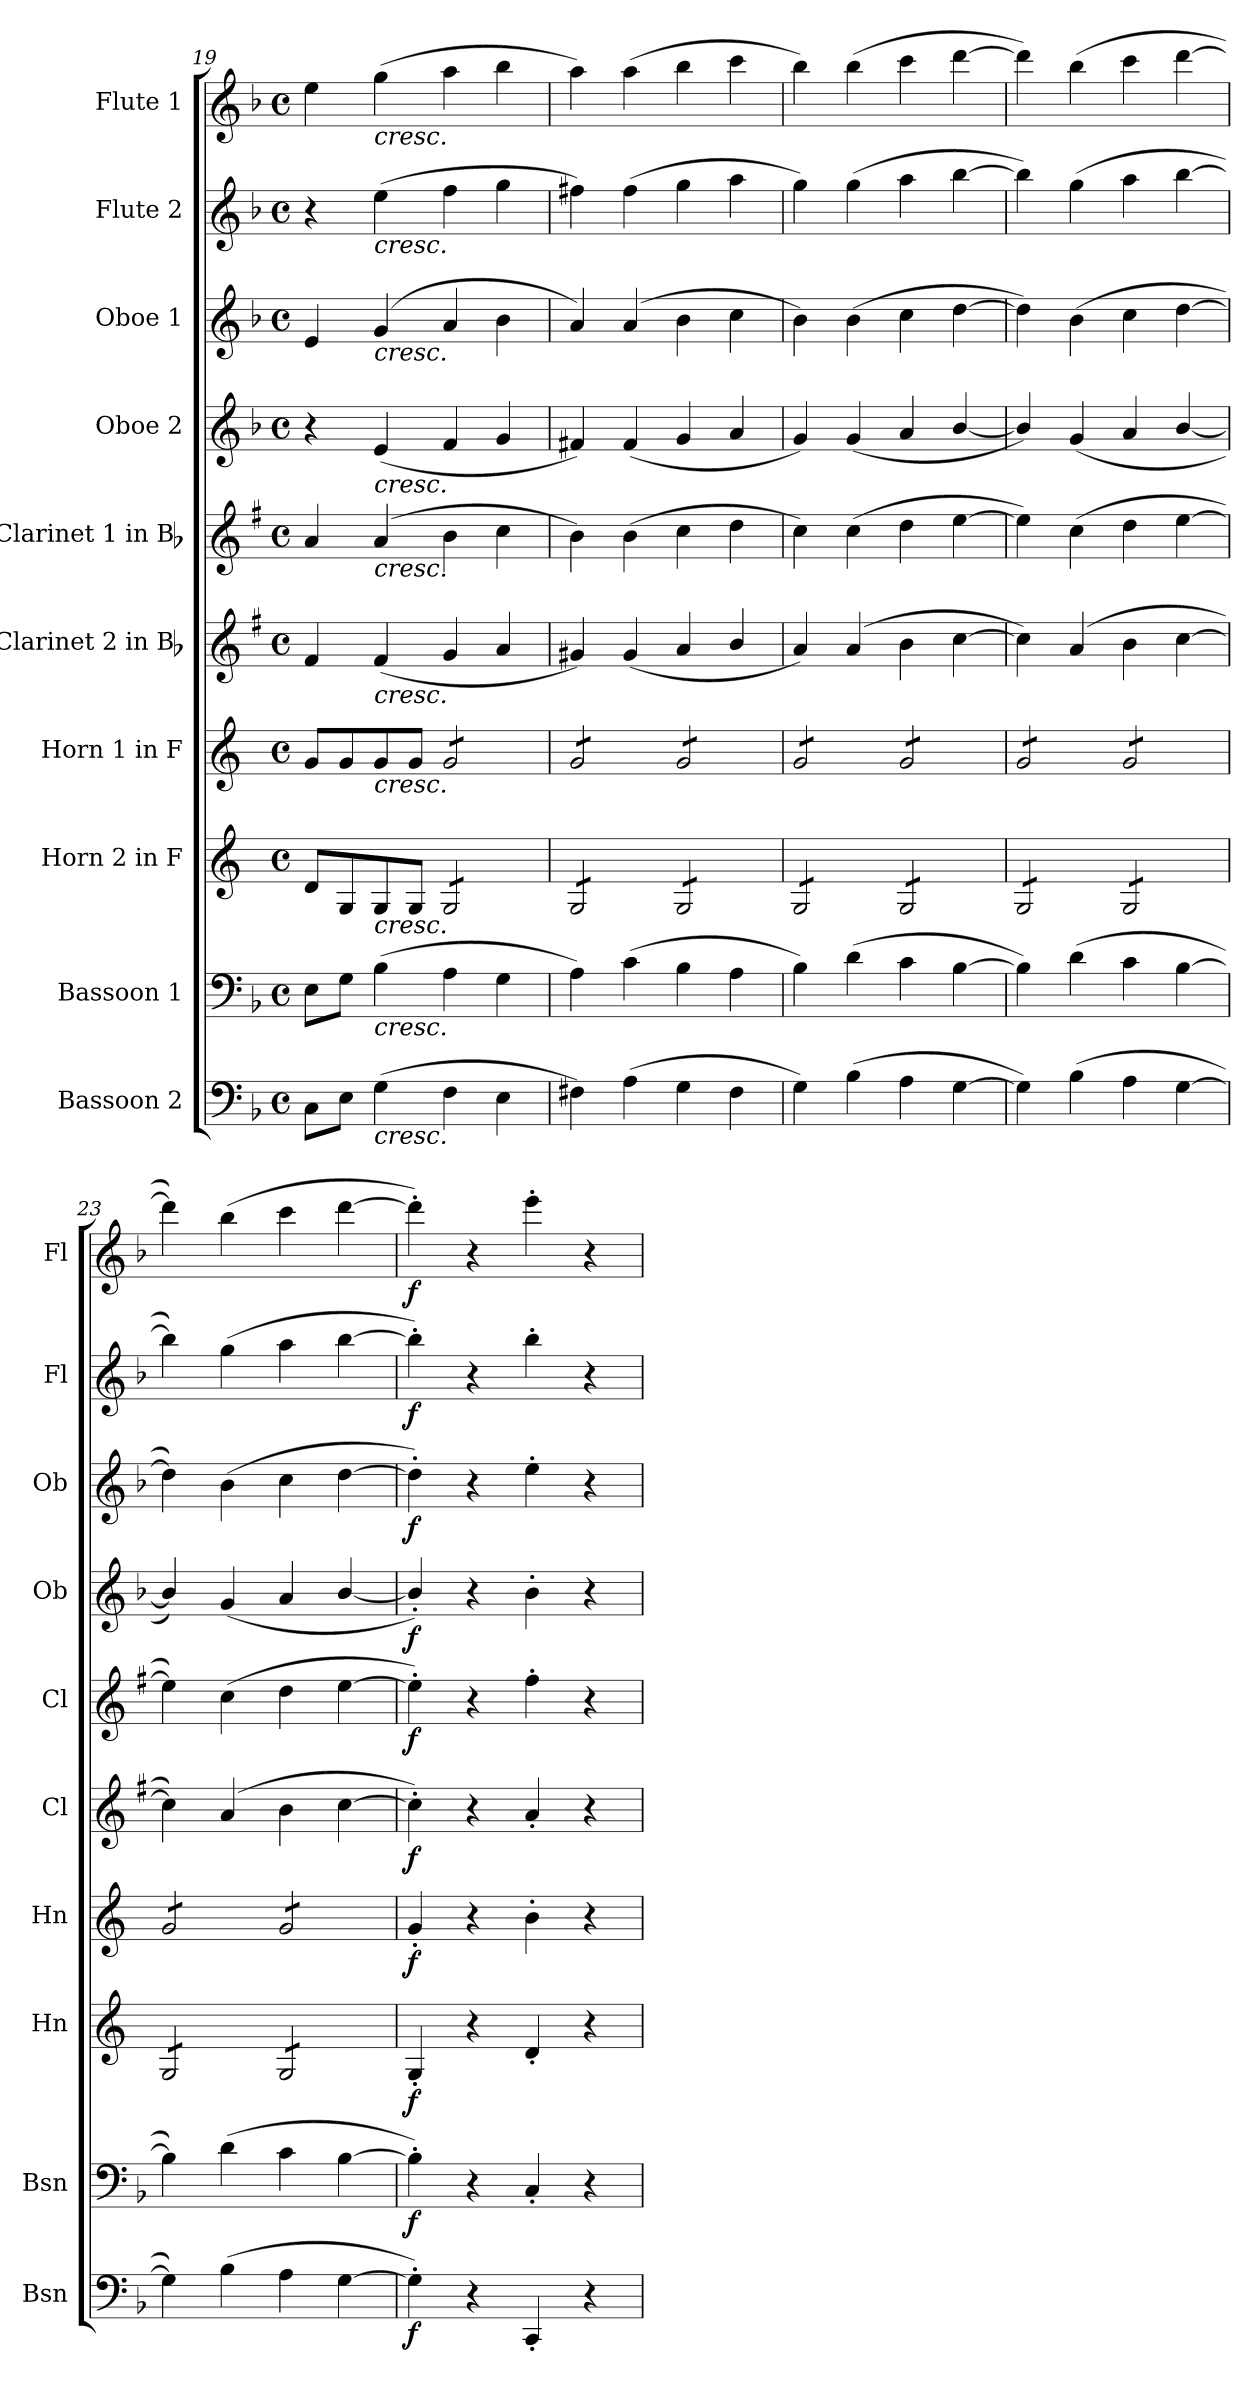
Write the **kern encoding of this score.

**kern	**dynam	**kern	**dynam	**kern	**dynam	**kern	**dynam	**kern	**dynam	**kern	**dynam	**kern	**dynam	**kern	**dynam	**kern	**dynam	**kern	**dynam
*part10	*part10	*part9	*part9	*part8	*part8	*part7	*part7	*part6	*part6	*part5	*part5	*part4	*part4	*part3	*part3	*part2	*part2	*part1	*part1
*staff10	*staff10	*staff9	*staff9	*staff8	*staff8	*staff7	*staff7	*staff6	*staff6	*staff5	*staff5	*staff4	*staff4	*staff3	*staff3	*staff2	*staff2	*staff1	*staff1
*I"Bassoon 2	*	*I"Bassoon 1	*	*I"Horn 2 in F	*	*I"Horn 1 in F	*	*I"Clarinet 2 in Bb	*	*I"Clarinet 1 in Bb	*	*I"Oboe 2	*	*I"Oboe 1	*	*I"Flute 2	*	*I"Flute 1	*
*I'Bsn	*	*I'Bsn	*	*I'Hn	*	*I'Hn	*	*I'Cl	*	*I'Cl	*	*I'Ob	*	*I'Ob	*	*I'Fl	*	*I'Fl	*
!!LO:PB:g=z
*clefF4	*	*clefF4	*	*clefG2	*	*clefG2	*	*clefG2	*	*clefG2	*	*clefG2	*	*clefG2	*	*clefG2	*	*clefG2	*
*	*	*	*	*ITrd4c7	*	*ITrd4c7	*	*ITrd1c2	*	*ITrd1c2	*	*	*	*	*	*	*	*	*
*k[b-]	*	*k[b-]	*	*k[b-]	*	*k[b-]	*	*k[b-]	*	*k[b-]	*	*k[b-]	*	*k[b-]	*	*k[b-]	*	*k[b-]	*
*M4/4	*	*M4/4	*	*M4/4	*	*M4/4	*	*M4/4	*	*M4/4	*	*M4/4	*	*M4/4	*	*M4/4	*	*M4/4	*
*met(c)	*	*met(c)	*	*met(c)	*	*met(c)	*	*met(c)	*	*met(c)	*	*met(c)	*	*met(c)	*	*met(c)	*	*met(c)	*
=19	=19	=19	=19	=19	=19	=19	=19	=19	=19	=19	=19	=19	=19	=19	=19	=19	=19	=19	=19
8C\L	.	8E\L	.	8G/L	.	8c/L	.	4e/	.	4g/	.	4r	.	4e/	.	4r	.	4ee\	.
8E\J	.	8G\J	.	8C/	.	8c/	.	.	.	.	.	.	.	.	.	.	.	.	.
!	!	!	!	!	!	!	!	!	!	!	!	!	!	!	!	!	!	!LO:TX:b:i:t=cresc.	!
!	!	!	!	!	!	!	!	!	!	!	!	!	!	!	!	!LO:TX:b:i:t=cresc.	!	!	!
!	!	!	!	!	!	!	!	!	!	!	!	!	!	!LO:TX:b:i:t=cresc.	!	!	!	!	!
!	!	!	!	!	!	!	!	!	!	!	!	!LO:TX:b:i:t=cresc.	!	!	!	!	!	!	!
!	!	!	!	!	!	!	!	!	!	!LO:TX:b:i:t=cresc.	!	!	!	!	!	!	!	!	!
!	!	!	!	!	!	!	!	!LO:TX:b:i:t=cresc.	!	!	!	!	!	!	!	!	!	!	!
!	!	!	!	!	!	!LO:TX:b:i:t=cresc.	!	!	!	!	!	!	!	!	!	!	!	!	!
!	!	!	!	!LO:TX:b:i:t=cresc.	!	!	!	!	!	!	!	!	!	!	!	!	!	!	!
!	!	!LO:TX:b:i:t=cresc.	!	!	!	!	!	!	!	!	!	!	!	!	!	!	!	!	!
!LO:TX:b:i:t=cresc.	!	!	!	!	!	!	!	!	!	!	!	!	!	!	!	!	!	!	!
(4G\	.	(4B-\	.	8C/	.	8c/	.	(4e/	.	(4g/	.	(4e/	.	(4g/	.	(4ee\	.	(4gg\	.
.	.	.	.	8C/J	.	8c/J	.	.	.	.	.	.	.	.	.	.	.	.	.
*	*	*	*	*tremolo	*	*	*	*	*	*	*	*	*	*	*	*	*	*	*
*	*	*	*	*	*	*tremolo	*	*	*	*	*	*	*	*	*	*	*	*	*
4F\	.	4A\	.	8C/L	.	8c/L	.	4f/	.	4a\	.	4f/	.	4a/	.	4ff\	.	4aa\	.
.	.	.	.	8C/	.	8c/	.	.	.	.	.	.	.	.	.	.	.	.	.
4E\	.	4G\	.	8C/	.	8c/	.	4g/	.	4b-\	.	4g/	.	4b-\	.	4gg\	.	4bb-\	.
.	.	.	.	8C/J	.	8c/J	.	.	.	.	.	.	.	.	.	.	.	.	.
=20	=20	=20	=20	=20	=20	=20	=20	=20	=20	=20	=20	=20	=20	=20	=20	=20	=20	=20	=20
4F#X\)	.	4A\)	.	8C/L	.	8c/L	.	4f#X/)	.	4a\)	.	4f#X/)	.	4a/)	.	4ff#X\)	.	4aa\)	.
.	.	.	.	8C/	.	8c/	.	.	.	.	.	.	.	.	.	.	.	.	.
(4A\	.	(4c\	.	8C/	.	8c/	.	(4f#/	.	(4a\	.	(4f#/	.	(4a/	.	(4ff#\	.	(4aa\	.
.	.	.	.	8C/J	.	8c/J	.	.	.	.	.	.	.	.	.	.	.	.	.
4G\	.	4B-\	.	8C/L	.	8c/L	.	4g/	.	4b-\	.	4g/	.	4b-\	.	4gg\	.	4bb-\	.
.	.	.	.	8C/	.	8c/	.	.	.	.	.	.	.	.	.	.	.	.	.
4F#\	.	4A\	.	8C/	.	8c/	.	4a/	.	4cc\	.	4a/	.	4cc\	.	4aa\	.	4ccc\	.
.	.	.	.	8C/J	.	8c/J	.	.	.	.	.	.	.	.	.	.	.	.	.
=21	=21	=21	=21	=21	=21	=21	=21	=21	=21	=21	=21	=21	=21	=21	=21	=21	=21	=21	=21
4G\)	.	4B-\)	.	8C/L	.	8c/L	.	4g/)	.	4b-\)	.	4g/)	.	4b-\)	.	4gg\)	.	4bb-\)	.
.	.	.	.	8C/	.	8c/	.	.	.	.	.	.	.	.	.	.	.	.	.
(4B-\	.	(4d\	.	8C/	.	8c/	.	(4g/	.	(4b-\	.	(4g/	.	(4b-\	.	(4gg\	.	(4bb-\	.
.	.	.	.	8C/J	.	8c/J	.	.	.	.	.	.	.	.	.	.	.	.	.
4A\	.	4c\	.	8C/L	.	8c/L	.	4a\	.	4cc\	.	4a/	.	4cc\	.	4aa\	.	4ccc\	.
.	.	.	.	8C/	.	8c/	.	.	.	.	.	.	.	.	.	.	.	.	.
[4G\	.	[4B-\	.	8C/	.	8c/	.	[4b-\	.	[4dd\	.	[4b-/	.	[4dd\	.	[4bb-\	.	[4ddd\	.
.	.	.	.	8C/J	.	8c/J	.	.	.	.	.	.	.	.	.	.	.	.	.
=22	=22	=22	=22	=22	=22	=22	=22	=22	=22	=22	=22	=22	=22	=22	=22	=22	=22	=22	=22
4G\])	.	4B-\])	.	8C/L	.	8c/L	.	4b-\])	.	4dd\])	.	4b-/])	.	4dd\])	.	4bb-\])	.	4ddd\])	.
.	.	.	.	8C/	.	8c/	.	.	.	.	.	.	.	.	.	.	.	.	.
(4B-\	.	(4d\	.	8C/	.	8c/	.	(4g/	.	(4b-\	.	(4g/	.	(4b-\	.	(4gg\	.	(4bb-\	.
.	.	.	.	8C/J	.	8c/J	.	.	.	.	.	.	.	.	.	.	.	.	.
4A\	.	4c\	.	8C/L	.	8c/L	.	4a\	.	4cc\	.	4a/	.	4cc\	.	4aa\	.	4ccc\	.
.	.	.	.	8C/	.	8c/	.	.	.	.	.	.	.	.	.	.	.	.	.
[4G\	.	[4B-\	.	8C/	.	8c/	.	[4b-\	.	[4dd\	.	[4b-/	.	[4dd\	.	[4bb-\	.	[4ddd\	.
.	.	.	.	8C/J	.	8c/J	.	.	.	.	.	.	.	.	.	.	.	.	.
=23	=23	=23	=23	=23	=23	=23	=23	=23	=23	=23	=23	=23	=23	=23	=23	=23	=23	=23	=23
4G\])	.	4B-\])	.	8C/L	.	8c/L	.	4b-\])	.	4dd\])	.	4b-/])	.	4dd\])	.	4bb-\])	.	4ddd\])	.
.	.	.	.	8C/	.	8c/	.	.	.	.	.	.	.	.	.	.	.	.	.
(4B-\	.	(4d\	.	8C/	.	8c/	.	(4g/	.	(4b-\	.	(4g/	.	(4b-\	.	(4gg\	.	(4bb-\	.
.	.	.	.	8C/J	.	8c/J	.	.	.	.	.	.	.	.	.	.	.	.	.
4A\	.	4c\	.	8C/L	.	8c/L	.	4a\	.	4cc\	.	4a/	.	4cc\	.	4aa\	.	4ccc\	.
.	.	.	.	8C/	.	8c/	.	.	.	.	.	.	.	.	.	.	.	.	.
[4G\	.	[4B-\	.	8C/	.	8c/	.	[4b-\	.	[4dd\	.	[4b-/	.	[4dd\	.	[4bb-\	.	[4ddd\	.
.	.	.	.	8C/J	.	8c/J	.	.	.	.	.	.	.	.	.	.	.	.	.
*	*	*	*	*	*	*Xtremolo	*	*	*	*	*	*	*	*	*	*	*	*	*
*	*	*	*	*Xtremolo	*	*	*	*	*	*	*	*	*	*	*	*	*	*	*
=24	=24	=24	=24	=24	=24	=24	=24	=24	=24	=24	=24	=24	=24	=24	=24	=24	=24	=24	=24
!	!LO:DY:b	!	!LO:DY:b	!	!LO:DY:b	!	!LO:DY:b	!	!LO:DY:b	!	!LO:DY:b	!	!LO:DY:b	!	!LO:DY:b	!	!LO:DY:b	!	!LO:DY:b
4G'\])	f	4B-'\])	f	4C'/	f	4c'/	f	4b-'\])	f	4dd'\])	f	4b-'/])	f	4dd'\])	f	4bb-'\])	f	4ddd'\])	f
4r	.	4r	.	4r	.	4r	.	4r	.	4r	.	4r	.	4r	.	4r	.	4r	.
4CC'/	.	4C'/	.	4G'/	.	4e'\	.	4g'/	.	4ee'\	.	4b-'\	.	4ee'\	.	4bb-'\	.	4eee'\	.
4r	.	4r	.	4r	.	4r	.	4r	.	4r	.	4r	.	4r	.	4r	.	4r	.
=	=	=	=	=	=	=	=	=	=	=	=	=	=	=	=	=	=	=	=
*-	*-	*-	*-	*-	*-	*-	*-	*-	*-	*-	*-	*-	*-	*-	*-	*-	*-	*-	*-
